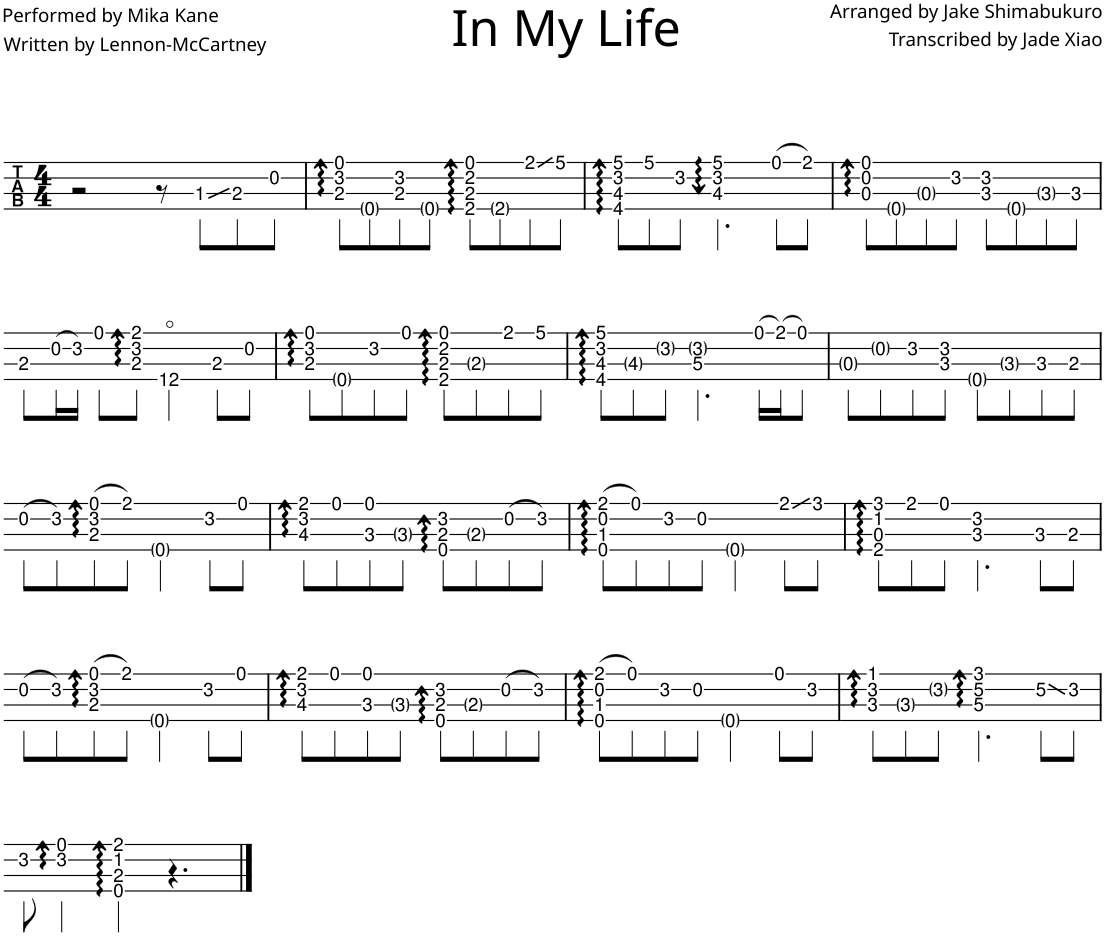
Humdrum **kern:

**kern
*part1
*staff1
*I"Ukulele
*I'Uk.
*stria4
*
*k[]
*M4/4
=1
2r
8r
8c#\L
8d\
8e\J
=2
8d\:: 8g\:: 8a\::L
8G\
8d\ 8g\
8G\J
8A\:: 8d\:: 8f#\:: 8a\::L
8A\
8b\
8dd\J
=3
8B\:: 8e\:: 8g\:: 8dd\::L
8dd\
8g\J
4.e\:: 4.g\:: 4.dd\::
(8a\L
8b\J)
=4
8c\:: 8e\:: 8a\::L
8G\
8c\
8g\J
8e-\ 8g\L
8G\
8d#\
8e-\J
!!LO:LB:g=z
=5
8d\L
(16e\L
16g\JJ)
8a\L
8d\:: 8g\:: 8b\::J
4g\
8d\L
8e\J
=6
8d\:: 8g\:: 8a\::L
8G\
8g\
8a\J
8A\:: 8d\:: 8f#\:: 8a\::L
8d\
8b\
8dd\J
=7
8B\:: 8e\:: 8g\:: 8dd\::L
8e\
8g\J
4.f\ 4.g\
(16a\LL
(16b\J)
8a\J)
=8
8c\L
8e\
8g\
8e-\ 8g\J
8G\L
8d#\
8e-\
8d\J
!!LO:LB:g=z
=9
(8e\L
8g\)
(8d\:: 8g\:: 8a\::
8b\J)
4G\
8g\L
8a\J
=10
8e\:: 8g\:: 8b\::L
8a\
8e-\ 8a\
8e-\J
8G\:: 8d\:: 8g\::L
8d\
(8e\
8g\J)
=11
(8G\:: 8c#\:: 8e\:: 8b\::L
8a\)
8g\
8e\J
4G\
8b\L
8cc\J
=12
8A\:: 8c\:: 8f\:: 8cc\::L
8b\
8a\J
4.e-\ 4.g\
8e-\L
8d\J
!!LO:LB:g=z
=13
(8e\L
8g\)
(8d\:: 8g\:: 8a\::
8b\J)
4G\
8g\L
8a\J
=14
8e\:: 8g\:: 8b\::L
8a\
8e-\ 8a\
8e-\J
8G\:: 8d\:: 8g\::L
8d\
(8e\
8g\J)
=15
(8G\:: 8c#\:: 8e\:: 8b\::L
8a\)
8g\
8e\J
4G\
8a\L
8g\J
=16
8e-\:: 8g\:: 8b-\::L
8e-\
8g\J
4.f\:: 4.a\:: 4.cc\::
8a\L
8g\J
!!LO:LB:g=z
=17
8g\
4g\:: 4a\::
4G\:: 4d\:: 4f\:: 4b\::
4.r
==
*-
